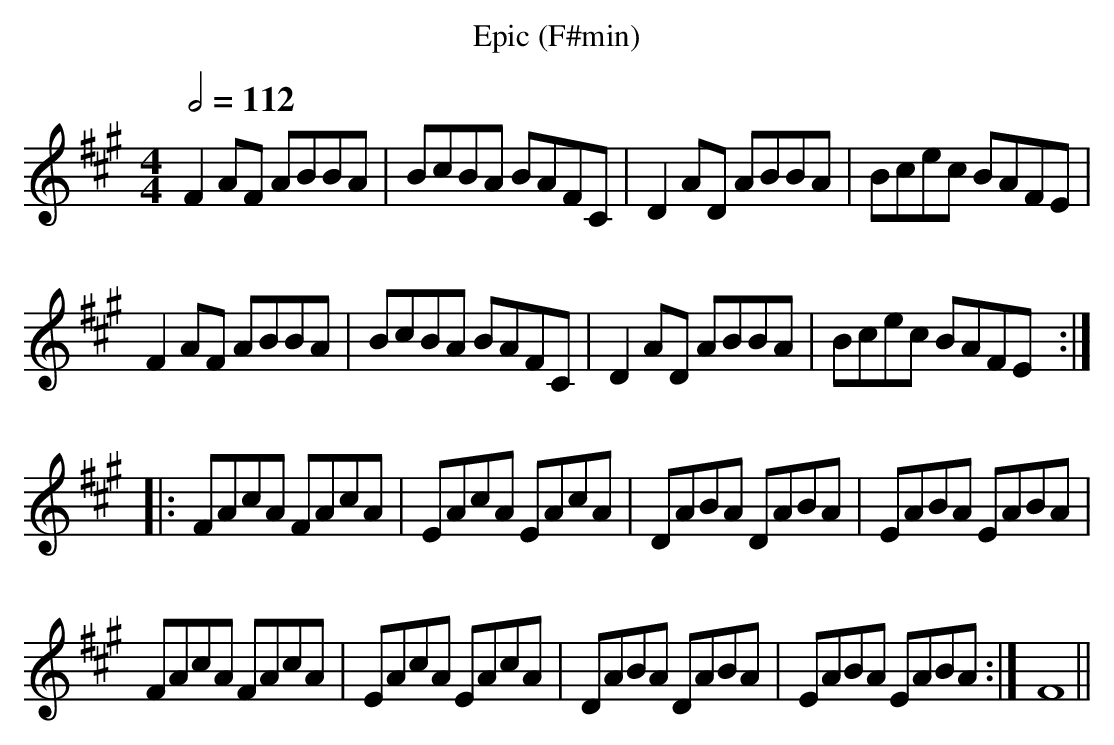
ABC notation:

X:1
T:Epic (F#min)
Q:1/2=112
M:4/4
L:1/8
K:F#min
F2AF ABBA|BcBA BAFC|D2AD ABBA|Bcec BAFE|
F2AF ABBA|BcBA BAFC|D2AD ABBA|Bcec BAFE:|
|:FAcA FAcA|EAcA EAcA|DABA DABA|EABA EABA|
FAcA FAcA|EAcA EAcA|DABA DABA|EABA EABA:|F8||
